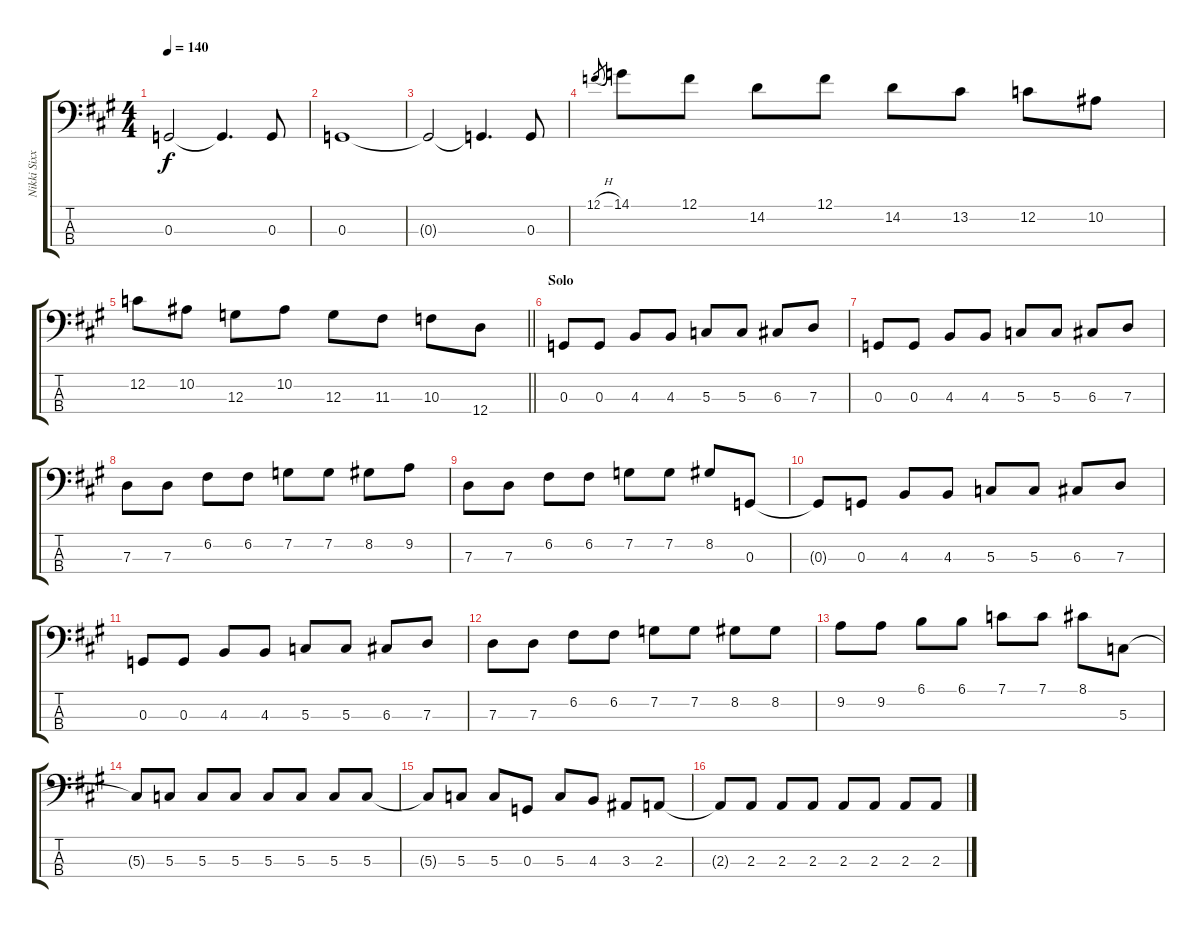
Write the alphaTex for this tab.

\track ("Nikki Sixx - Bass" "Nikki Sixx") {instrument electricbasspick}
\staff {score tabs}
\tuning (F2 C2 G1 D1) {hide}
\ts (4 4)
\tempo 140
\clef f4
\ks a
0.3{t}.2{dy f} 0.3{t}.4{d} 0.3.8 |
0.3.1 |
0.3{t}.2 0.3{t}.4{d} 0.3.8 |
12.1{h}.8{gr} 14.1.8 12.1.8 14.2.8 12.1.8 14.2.8 13.2.8 12.2.8 10.2.8 |
\barLineRight lightlight
12.2.8 10.2.8 12.3.8 10.2.8 12.3.8 11.3.8 10.3.8 12.4.8 |
\section ("" "Solo")
0.3.8 0.3.8 4.3.8 4.3.8 5.3.8 5.3.8 6.3.8 7.3.8 |
0.3.8 0.3.8 4.3.8 4.3.8 5.3.8 5.3.8 6.3.8 7.3.8 |
7.3.8 7.3.8 6.2.8 6.2.8 7.2.8 7.2.8 8.2.8 9.2.8 |
7.3.8 7.3.8 6.2.8 6.2.8 7.2.8 7.2.8 8.2.8 0.3.8 |
0.3{t}.8 0.3.8 4.3.8 4.3.8 5.3.8 5.3.8 6.3.8 7.3.8 |
0.3.8 0.3.8 4.3.8 4.3.8 5.3.8 5.3.8 6.3.8 7.3.8 |
7.3.8 7.3.8 6.2.8 6.2.8 7.2.8 7.2.8 8.2.8 8.2.8 |
9.2.8 9.2.8 6.1.8 6.1.8 7.1.8 7.1.8 8.1.8 5.3.8 |
5.3{t}.8 5.3.8 5.3.8 5.3.8 5.3.8 5.3.8 5.3.8 5.3.8 |
5.3{t}.8 5.3.8 5.3.8 0.3.8 5.3.8 4.3.8 3.3.8 2.3.8 |
2.3{t}.8 2.3.8 2.3.8 2.3.8 2.3.8 2.3.8 2.3.8 2.3.8
